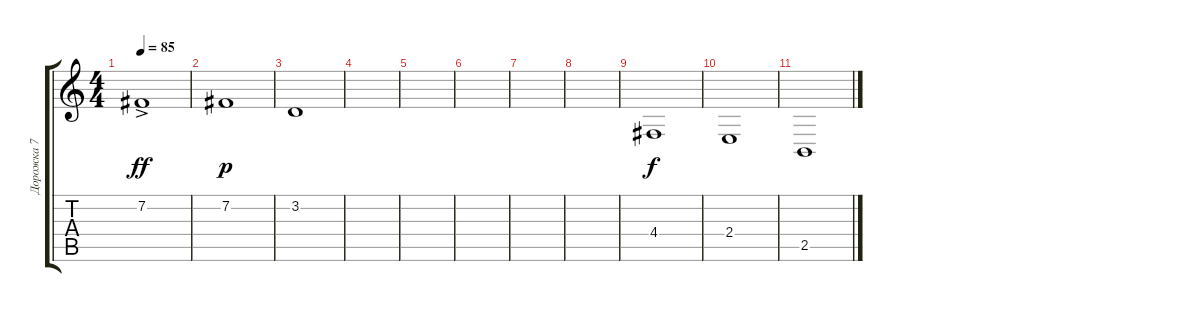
\track ("Дорожка 7" "Дорожка 7") {instrument pad7halo}
\staff {score tabs}
\tuning (E4 B3 G3 D3 A2 E2) {hide}
\ts (4 4)
\tempo 85
\clef g2
\ks c
7.2{ac}.1{dy ff} |
7.2.1{dy p} |
3.2.1 |
|
|
|
|
|
4.4.1{dy f} |
2.4.1 |
2.5.1
